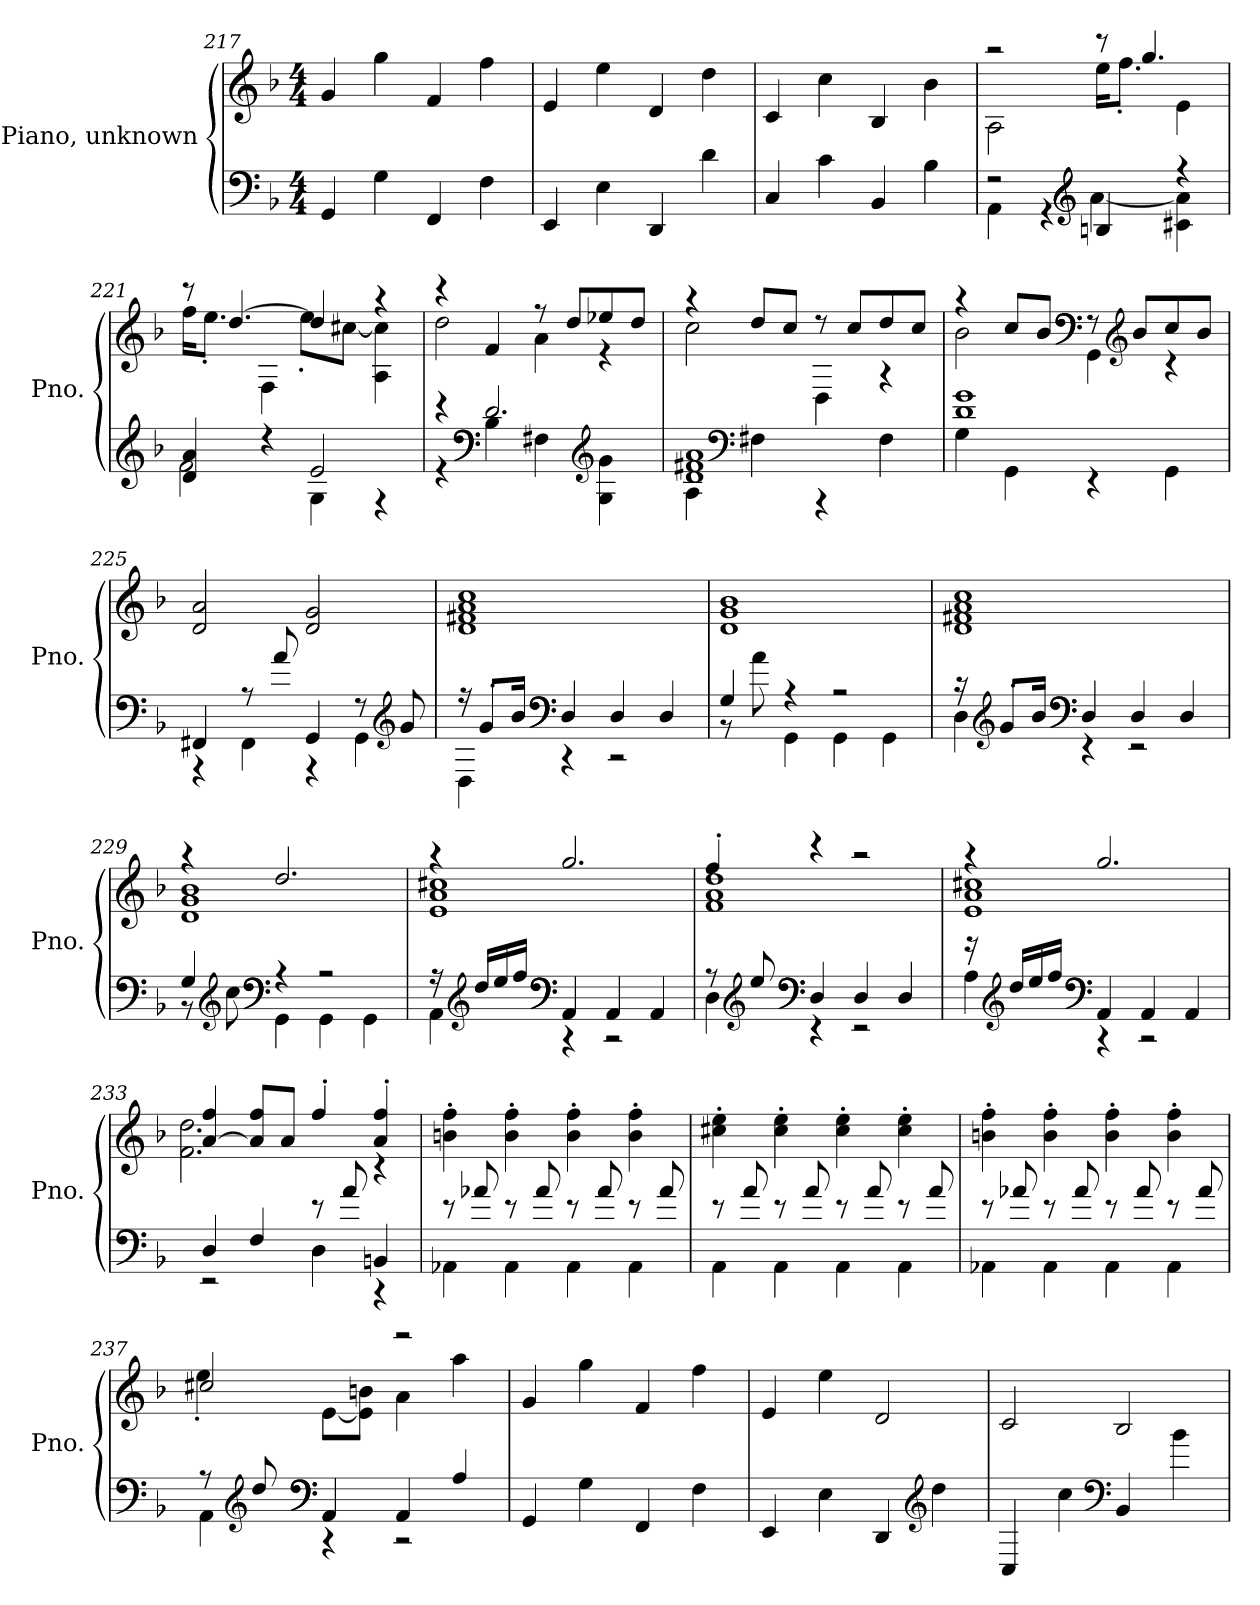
**kern	**kern
*part1	*part1
*staff2	*staff1
*I"Piano, unknown	*
*I'Pno.	*
!!LO:LB:g=z
*clefF4	*clefG2
*k[b-]	*k[b-]
*M4/4	*M4/4
=217	=217
4GG/	4g/
4G\	4gg\
4FF/	4f/
4F\	4ff\
=218	=218
4EE/	4e/
4E\	4ee\
4DD/	4d/
4d\	4dd\
=219	=219
4C/	4c/
4c\	4cc\
4BB-/	4B-/
4B-\	4b-\
=220	=220
*^	*^
2r	4AA\	2r	2A\
.	4r	.	.
*clefG2	*	*	*
4Bn/	[4a\	8r	16ee\KL
.	.	.	8.ff'\J
.	.	4.gg/	.
4r	4c#X\ 4a\]	.	4e\
=221	=221	=221	=221
4d/ 4a/	2f\	8r	16ff\KL
.	.	.	8.ee'\J
.	.	[4.dd/	.
4r	.	.	4F\
2e/	4G\	4dd/]	8ee'\L
.	.	.	[8cc#X\J
.	4r	4r	4A\ 4cc#\]
!!LO:LB:g=z	!!
=222	=222	=222	=222
4r	4r	4r	2dd\
*clefF4	*	*	*
2.d/	4B-\	4f/	.
.	4F#X\	8r	4a\
.	.	8dd/L	.
*clefG2	*	*	*
.	4G\ 4g\	8ee-X/	4r
.	.	8dd/J	.
=223	=223	=223	=223
1d 1f#X 1a	4A\	4r	2cc\
*clefF4	*	*	*
.	4F#X\	8dd/L	.
.	.	8cc/J	.
.	4r	8r	4D\
.	.	8cc/L	.
.	4F#\	8dd/	4r
.	.	8cc/J	.
=224	=224	=224	=224
1d 1g	4G\	4r	2b-\
.	4GG\	8cc/L	.
.	.	8b-/J	.
*	*	*clefF4	*
.	4r	8r	4GG\
*	*	*clefG2	*
.	.	8b-/L	.
.	4GG\	8cc/	4r
.	.	8b-/J	.
*	*	*v	*v
=225	=225	=225
4FF#X/	4r	2d/ 2a/
8r	4FF#\	.
8a/	.	.
4GG/	4r	2d/ 2g/
8r	4GG\	.
*clefG2	*	*
8g/	.	.
!!LO:LB:g=z
=226	=226	=226
16r	4D\	1d 1f#X 1a 1cc
8g'/L	.	.
16b-/Jk	.	.
*clefF4	*	*
4D/	4r	.
4D/	2r	.
4D/	.	.
=227	=227	=227
4G/	8r	1d 1g 1b-
.	8a\	.
4r	4GG\	.
2r	4GG\	.
.	4GG\	.
=228	=228	=228
16r	4D\	1d 1f#X 1a 1cc
*clefG2	*	*
8g'/L	.	.
16b-/Jk	.	.
*clefF4	*	*
4D/	4r	.
4D/	2r	.
4D/	.	.
=229	=229	=229
*	*	*^
4G/	8r	4r	1d 1g 1b-
*clefG2	*	*	*
.	8cc\	.	.
*clefF4	*	*	*
4r	4GG\	2.dd/	.
2r	4GG\	.	.
.	4GG\	.	.
!!LO:LB:g=z	!!
=230	=230	=230	=230
16r	4AA\	4r	1e 1a 1cc#X
*clefG2	*	*	*
16dd/LL	.	.	.
16ee/	.	.	.
16ff/JJ	.	.	.
*clefF4	*	*	*
4AA/	4r	2.gg/	.
4AA/	2r	.	.
4AA/	.	.	.
=231	=231	=231	=231
8r	4D\	4ff'/	1f 1a 1dd
*clefG2	*	*	*
8ee/	.	.	.
*clefF4	*	*	*
4D/	4r	4r	.
4D/	2r	2r	.
4D/	.	.	.
=232	=232	=232	=232
16r	4A\	4r	1e 1a 1cc#X
*clefG2	*	*	*
16dd/LL	.	.	.
16ee/	.	.	.
16ff/JJ	.	.	.
*clefF4	*	*	*
4AA/	4r	2.gg/	.
4AA/	2r	.	.
4AA/	.	.	.
=233	=233	=233	=233
4D/	2r	[4a/ 4ff/	2.f\ 2.dd\
4F/	.	8a/] 8ff/L	.
.	.	8a/J	.
8r	4D\	4ff'/	.
8a/	.	.	.
4BBn/	4r	4a/' 4ff/'	4r
*	*	*v	*v
!!LO:LB:g=z
=234	=234	=234
8r	4AA-X\	4bn\' 4ff\'
8a-X/	.	.
8r	4AA-\	4b\' 4ff\'
8a-/	.	.
8r	4AA-\	4b\' 4ff\'
8a-/	.	.
8r	4AA-\	4b\' 4ff\'
8a-/	.	.
=235	=235	=235
8r	4AA\	4cc#X\' 4ee\'
8a/	.	.
8r	4AA\	4cc#\' 4ee\'
8a/	.	.
8r	4AA\	4cc#\' 4ee\'
8a/	.	.
8r	4AA\	4cc#\' 4ee\'
8a/	.	.
=236	=236	=236
8r	4AA-X\	4bn\' 4ff\'
8a-X/	.	.
8r	4AA-\	4b\' 4ff\'
8a-/	.	.
8r	4AA-\	4b\' 4ff\'
8a-/	.	.
8r	4AA-\	4b\' 4ff\'
8a-/	.	.
!!LO:PB:g=z
=237	=237	=237
*	*	*^
8r	4AA\	2cc#X/	4ee'\
*clefG2	*	*	*
8dd/	.	.	.
*clefF4	*	*	*
4AA/	4r	.	[8e\L
.	.	.	8e\] 8bn\J
4AA/	2r	2r	4a\
4A/	.	.	4aa\
*v	*v	*	*
*	*v	*v
=238	=238
4GG/	4g/
4G\	4gg\
4FF/	4f/
4F\	4ff\
=239	=239
4EE/	4e/
4E\	4ee\
4DD/	2d/
*clefG2	*
4dd\	.
=240	=240
4C/	2c/
4cc\	.
*clefF4	*
4BB-/	2B-/
4b-\	.
=	=
*-	*-
